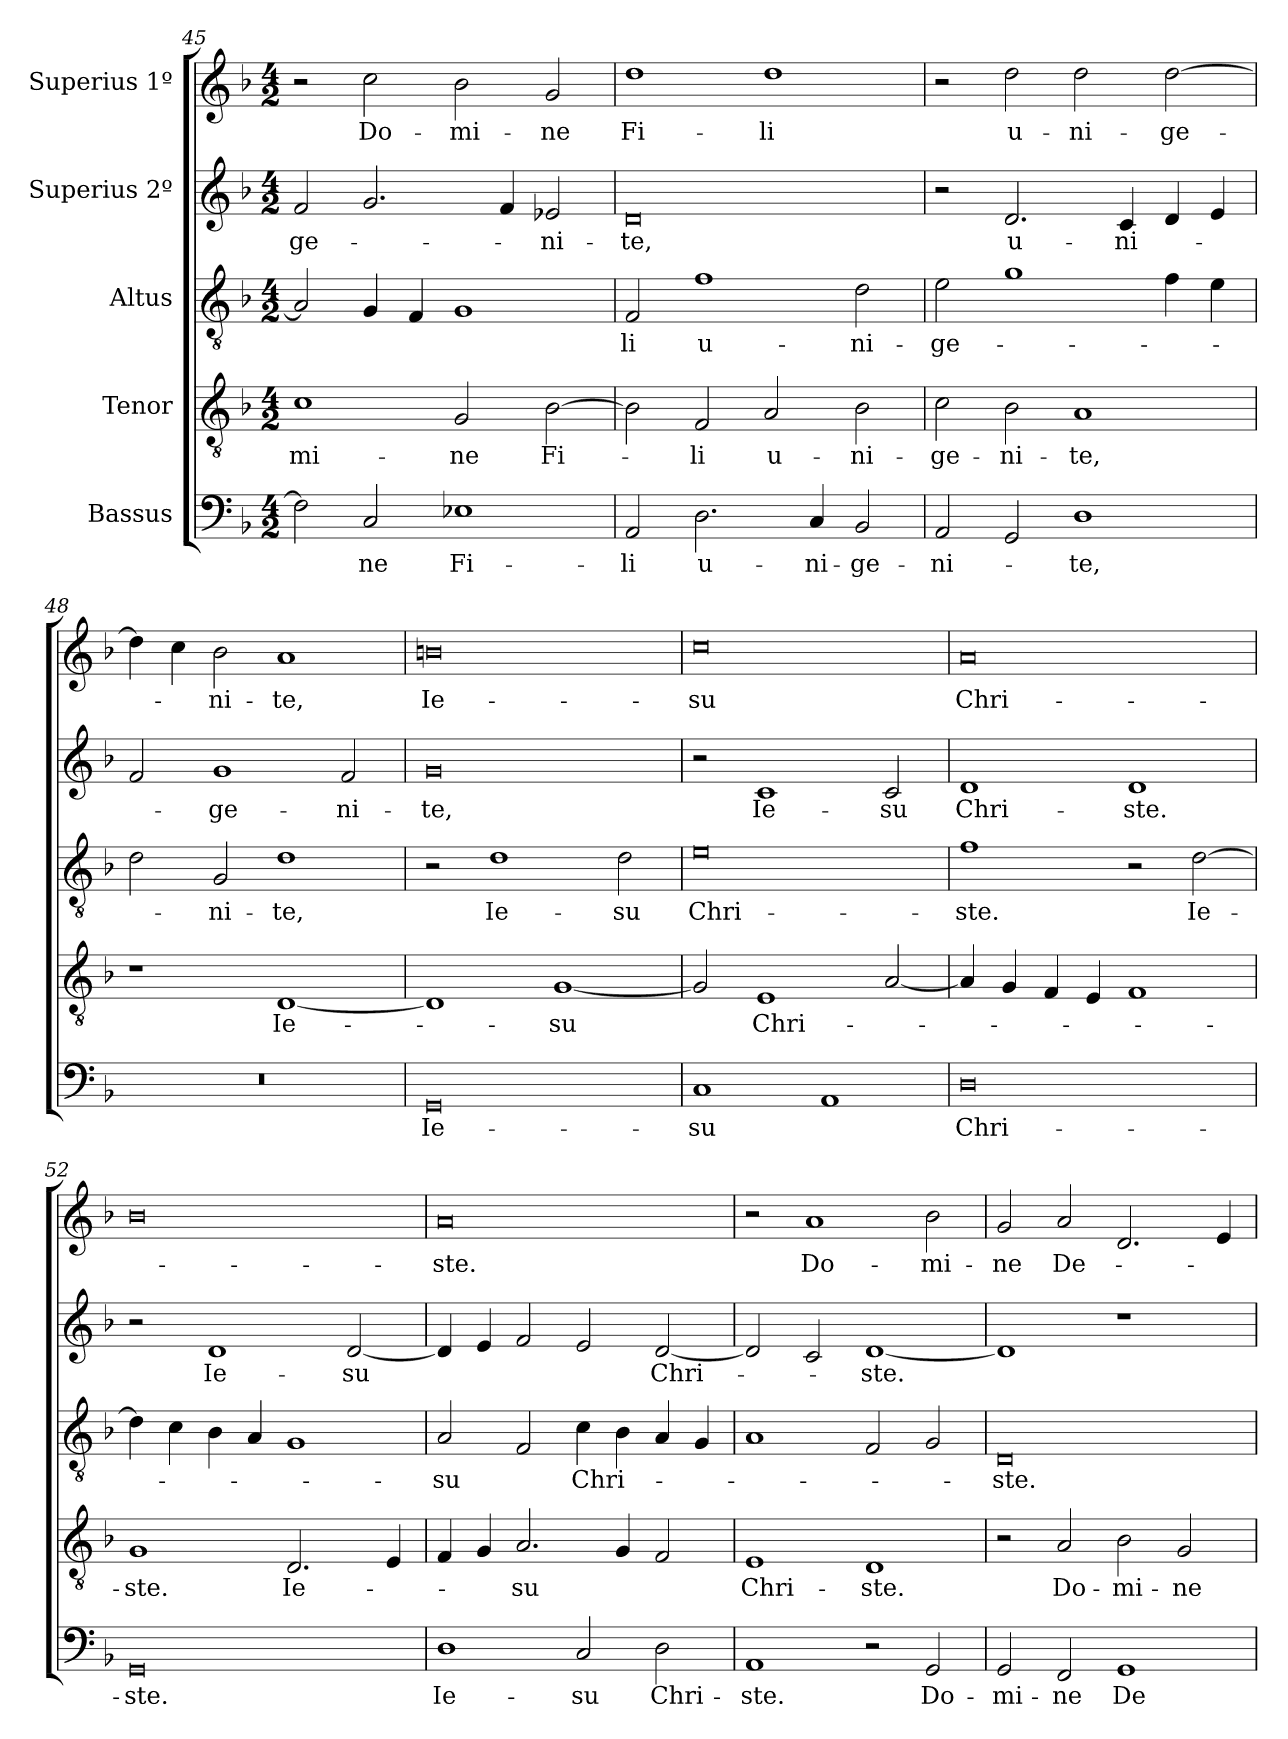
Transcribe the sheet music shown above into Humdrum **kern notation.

**kern	**text	**kern	**text	**kern	**text	**kern	**text	**kern	**text
*part5	*part5	*part4	*part4	*part3	*part3	*part2	*part2	*part1	*part1
*staff5	*staff5	*staff4	*staff4	*staff3	*staff3	*staff2	*staff2	*staff1	*staff1
*I"Bassus	*	*I"Tenor	*	*I"Altus	*	*I"Superius 2º	*	*I"Superius 1º	*
*clefF4	*	*clefGv2	*	*clefGv2	*	*clefG2	*	*clefG2	*
*k[b-]	*	*k[b-]	*	*k[b-]	*	*k[b-]	*	*k[b-]	*
*M4/2	*	*M4/2	*	*M4/2	*	*M4/2	*	*M4/2	*
=45	=45	=45	=45	=45	=45	=45	=45	=45	=45
2F\]	.	1c\	-mi-	2A/]	.	2f/	-ge-	2r	.
2C/	-ne	.	.	4G/	.	2.g/	.	2cc\	Do-
.	.	.	.	4F/	.	.	.	.	.
1E-X\	Fi-	2G/	-ne	1G/	.	.	.	2b-\	-mi-
.	.	.	.	.	.	4f/	.	.	.
.	.	[2B-\	Fi-	.	.	2e-X/	-ni-	2g/	-ne
=46	=46	=46	=46	=46	=46	=46	=46	=46	=46
2AA/	-li	2B-\]	.	2F/	-li	0d/	-te,	1dd\	Fi-
2.D\	u-	2F/	-li	1f\	u-	.	.	.	.
.	.	2A/	u-	.	.	.	.	1dd\	-li
4C/	-ni-	.	.	.	.	.	.	.	.
2BB-/	-ge-	2B-\	-ni-	2d\	-ni-	.	.	.	.
=47	=47	=47	=47	=47	=47	=47	=47	=47	=47
2AA/	-ni-	2c\	-ge-	2e\	-ge-	2r	.	2r	.
2GG/	.	2B-\	-ni-	1g\	.	2.d/	u-	2dd\	u-
1D\	-te,	1A/	-te,	.	.	.	.	2dd\	-ni-
.	.	.	.	.	.	4c/	-ni-	.	.
.	.	.	.	4f\	.	4d/	.	[2dd\	-ge-
.	.	.	.	4e\	.	4e/	.	.	.
=48	=48	=48	=48	=48	=48	=48	=48	=48	=48
0r	.	1r	.	2d\	.	2f/	.	4dd\]	.
.	.	.	.	.	.	.	.	4cc\	.
.	.	.	.	2G/	-ni-	1g/	-ge-	2b-\	-ni-
.	.	[1D/	Ie-	1d\	-te,	.	.	1a/	-te,
.	.	.	.	.	.	2f/	-ni-	.	.
=49	=49	=49	=49	=49	=49	=49	=49	=49	=49
0GG/	Ie-	1D/]	.	2r	.	0g/	-te,	0bn\	Ie-
.	.	.	.	1d\	Ie-	.	.	.	.
.	.	[1G/	-su	.	.	.	.	.	.
.	.	.	.	2d\	-su	.	.	.	.
=50	=50	=50	=50	=50	=50	=50	=50	=50	=50
1C/	-su	2G/]	.	0e\	Chri-	2r	.	0cc\	-su
.	.	1E/	Chri-	.	.	1c/	Ie-	.	.
1AA/	.	.	.	.	.	.	.	.	.
.	.	[2A/	.	.	.	2c/	-su	.	.
=51	=51	=51	=51	=51	=51	=51	=51	=51	=51
0D\	Chri-	4A/]	.	1f\	-ste.	1d/	Chri-	0a/	Chri-
.	.	4G/	.	.	.	.	.	.	.
.	.	4F/	.	.	.	.	.	.	.
.	.	4E/	.	.	.	.	.	.	.
.	.	1F/	.	2r	.	1d/	-ste.	.	.
.	.	.	.	[2d\	Ie-	.	.	.	.
=52	=52	=52	=52	=52	=52	=52	=52	=52	=52
0GG/	-ste.	1G/	-ste.	4d\]	.	2r	.	0b-\	.
.	.	.	.	4c\	.	.	.	.	.
.	.	.	.	4B-\	.	1d/	Ie-	.	.
.	.	.	.	4A/	.	.	.	.	.
.	.	2.D/	Ie-	1G/	.	.	.	.	.
.	.	.	.	.	.	[2d/	-su	.	.
.	.	4E/	.	.	.	.	.	.	.
=53	=53	=53	=53	=53	=53	=53	=53	=53	=53
1D\	Ie-	4F/	.	2A/	-su	4d/]	.	0a/	-ste.
.	.	4G/	.	.	.	4e/	.	.	.
.	.	2.A/	-su	2F/	.	2f/	.	.	.
2C/	-su	.	.	4c\	Chri-	2e/	.	.	.
.	.	4G/	.	4B-\	.	.	.	.	.
2D\	Chri-	2F/	.	4A/	.	[2d/	Chri-	.	.
.	.	.	.	4G/	.	.	.	.	.
=54	=54	=54	=54	=54	=54	=54	=54	=54	=54
1AA/	-ste.	1E/	Chri-	1A/	.	2d/]	.	2r	.
.	.	.	.	.	.	2c/	.	1a/	Do-
2r	.	1D/	-ste.	2F/	.	[1d/	-ste.	.	.
2GG/	Do-	.	.	2G/	.	.	.	2b-\	-mi-
=55	=55	=55	=55	=55	=55	=55	=55	=55	=55
2GG/	-mi-	2r	.	0D/	-ste.	1d/]	.	2g/	-ne
2FF/	-ne	2A/	Do-	.	.	.	.	2a/	De-
1GG/	De-	2B-\	-mi-	.	.	1r	.	2.d/	.
.	.	2G/	-ne	.	.	.	.	.	.
.	.	.	.	.	.	.	.	4e/	.
=	=	=	=	=	=	=	=	=	=
*-	*-	*-	*-	*-	*-	*-	*-	*-	*-
